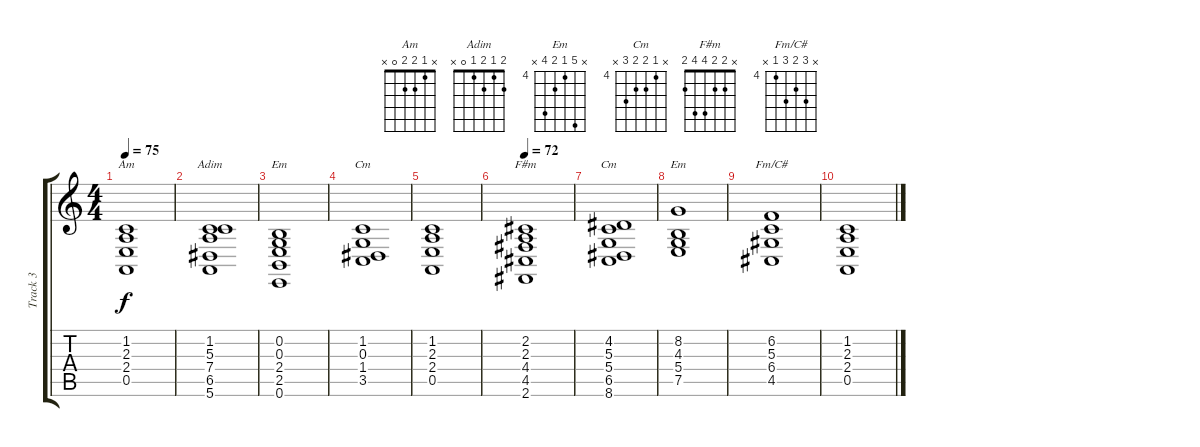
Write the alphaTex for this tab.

\track ("Track 3" "Track 3") {instrument tremolostrings}
\staff {score tabs}
\tuning (E4 B3 G3 D3 A2 E2) {hide}
\chord ("Am" x 1 2 2 0 x)
\chord ("Adim" 2 1 2 1 0 x)
\chord ("Em" x 0 0 2 2 0)
\chord ("Cm" x 1 0 1 3 x)
\chord ("F#m" x 2 2 4 4 2)
\chord ("Cm" x 4 5 5 6 x) {firstfret 4}
\chord ("Em" x 8 4 5 7 x) {firstfret 4}
\chord ("Fm/C#" x 6 5 6 4 x) {firstfret 4}
\ts (4 4)
\tempo 75
\clef g2
\ks c
(1.2 2.3 2.4 0.5).1{ch "Am" dy f instrument tremolostrings} |
(1.2 5.3 7.4 6.5 5.6).1{ch "Adim"} |
(0.2 0.3 2.4 2.5 0.6).1{ch "Em"} |
(1.2 0.3 1.4 3.5).1{ch "Cm"} |
(1.2 2.3 2.4 0.5).1 |
\tempo 72
(2.2 2.3 4.4 4.5 2.6).1{ch "F#m"} |
(4.2 5.3 5.4 6.5 8.6).1{ch "Cm"} |
(8.2 4.3 5.4 7.5).1{ch "Em"} |
(6.2 5.3 6.4 4.5).1{ch "Fm/C#"} |
(1.2 2.3 2.4 0.5).1
